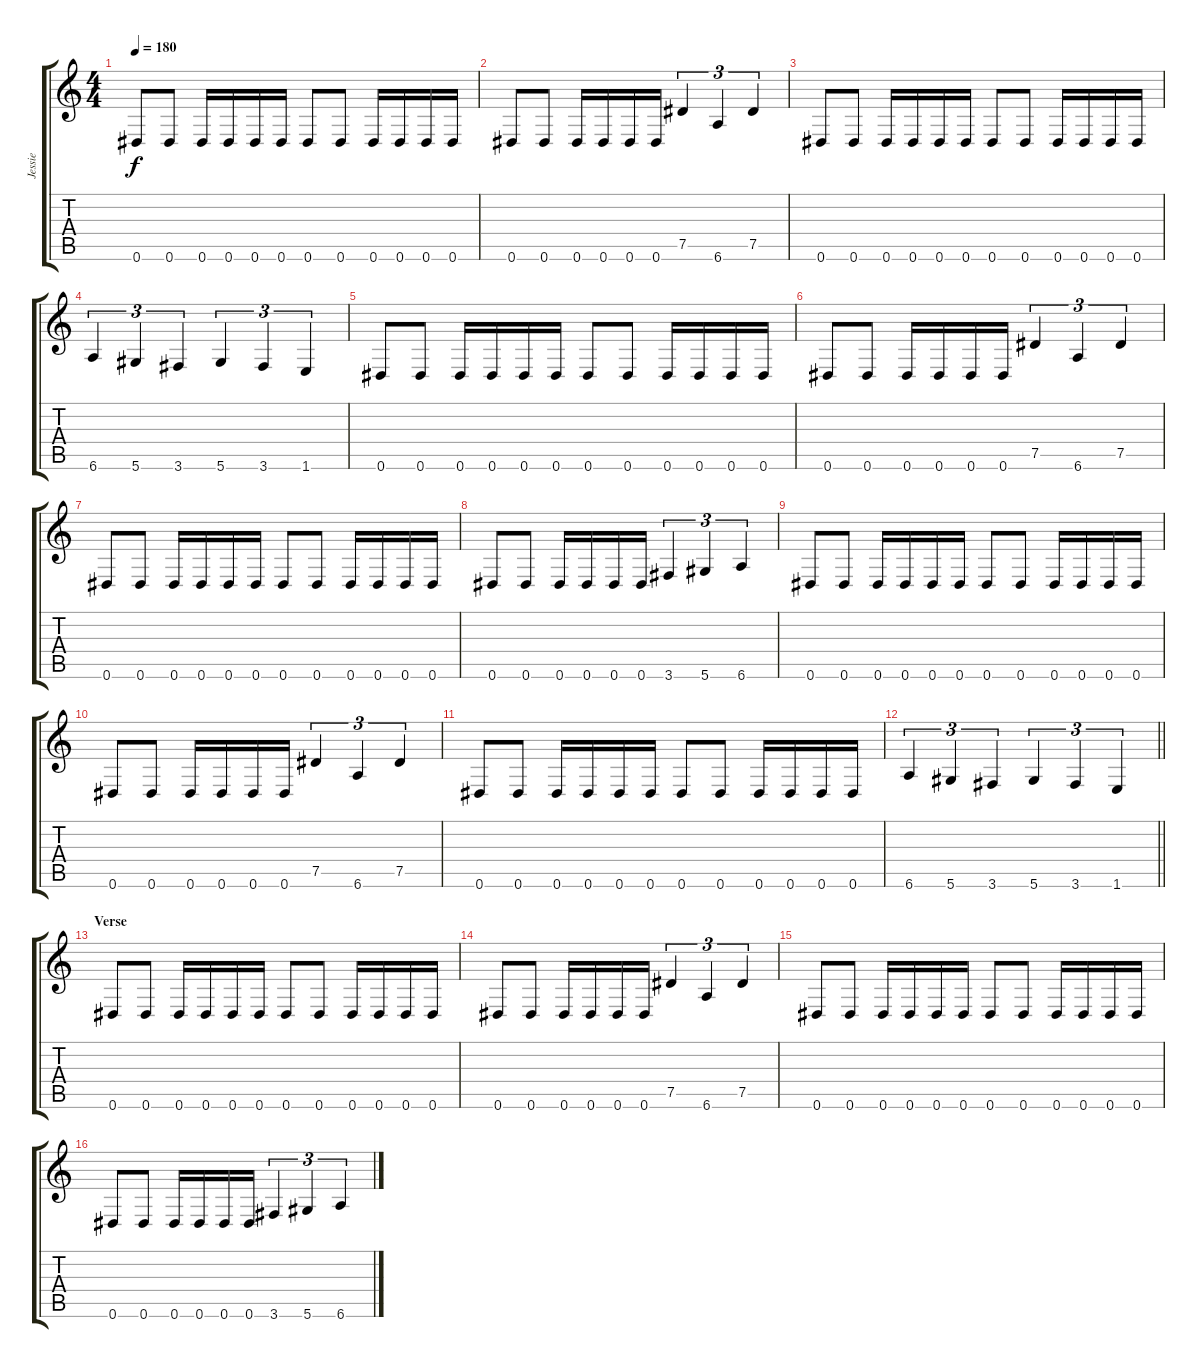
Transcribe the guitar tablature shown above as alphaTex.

\track ("Jessie" "Jessie") {instrument distortionguitar}
\staff {score tabs}
\tuning (Eb4 Bb3 Gb3 Db3 Ab2 Eb2) {hide}
\ts (4 4)
\tempo 180
\clef g2
\ks c
0.6.8{dy f} 0.6.8 0.6.16 0.6.16 0.6.16 0.6.16 0.6.8 0.6.8 0.6.16 0.6.16 0.6.16 0.6.16 |
0.6.8 0.6.8 0.6.16 0.6.16 0.6.16 0.6.16 7.5.4{tu (3 2)} 6.6.4{tu (3 2)} 7.5.4{tu (3 2)} |
0.6.8 0.6.8 0.6.16 0.6.16 0.6.16 0.6.16 0.6.8 0.6.8 0.6.16 0.6.16 0.6.16 0.6.16 |
6.6.4{tu (3 2)} 5.6.4{tu (3 2)} 3.6.4{tu (3 2)} 5.6.4{tu (3 2)} 3.6.4{tu (3 2)} 1.6.4{tu (3 2)} |
0.6.8 0.6.8 0.6.16 0.6.16 0.6.16 0.6.16 0.6.8 0.6.8 0.6.16 0.6.16 0.6.16 0.6.16 |
0.6.8 0.6.8 0.6.16 0.6.16 0.6.16 0.6.16 7.5.4{tu (3 2)} 6.6.4{tu (3 2)} 7.5.4{tu (3 2)} |
0.6.8 0.6.8 0.6.16 0.6.16 0.6.16 0.6.16 0.6.8 0.6.8 0.6.16 0.6.16 0.6.16 0.6.16 |
0.6.8 0.6.8 0.6.16 0.6.16 0.6.16 0.6.16 3.6.4{tu (3 2)} 5.6.4{tu (3 2)} 6.6.4{tu (3 2)} |
0.6.8 0.6.8 0.6.16 0.6.16 0.6.16 0.6.16 0.6.8 0.6.8 0.6.16 0.6.16 0.6.16 0.6.16 |
0.6.8 0.6.8 0.6.16 0.6.16 0.6.16 0.6.16 7.5.4{tu (3 2)} 6.6.4{tu (3 2)} 7.5.4{tu (3 2)} |
0.6.8 0.6.8 0.6.16 0.6.16 0.6.16 0.6.16 0.6.8 0.6.8 0.6.16 0.6.16 0.6.16 0.6.16 |
\barLineRight lightlight
6.6.4{tu (3 2)} 5.6.4{tu (3 2)} 3.6.4{tu (3 2)} 5.6.4{tu (3 2)} 3.6.4{tu (3 2)} 1.6.4{tu (3 2)} |
\section ("" "Verse")
0.6.8 0.6.8 0.6.16 0.6.16 0.6.16 0.6.16 0.6.8 0.6.8 0.6.16 0.6.16 0.6.16 0.6.16 |
0.6.8 0.6.8 0.6.16 0.6.16 0.6.16 0.6.16 7.5.4{tu (3 2)} 6.6.4{tu (3 2)} 7.5.4{tu (3 2)} |
0.6.8 0.6.8 0.6.16 0.6.16 0.6.16 0.6.16 0.6.8 0.6.8 0.6.16 0.6.16 0.6.16 0.6.16 |
0.6.8 0.6.8 0.6.16 0.6.16 0.6.16 0.6.16 3.6.4{tu (3 2)} 5.6.4{tu (3 2)} 6.6.4{tu (3 2)}
